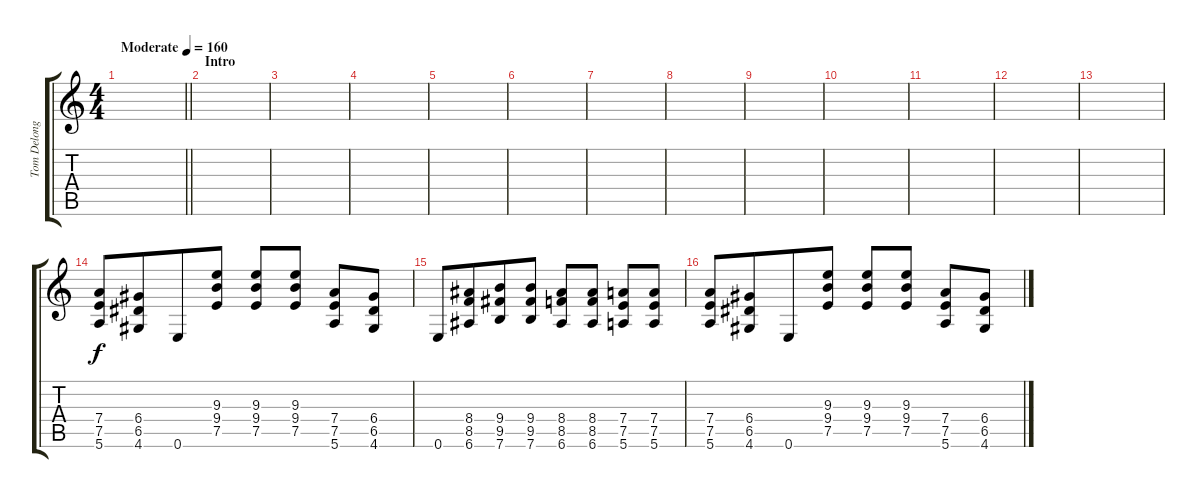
\track ("Tom Delonge Distorted Guitar Left Ear" "Tom Delong") {instrument overdrivenguitar}
\staff {score tabs}
\tuning (E4 B3 G3 D3 A2 E2) {hide}
\ts (4 4)
\tempo (160 "Moderate")
\clef g2
\barLineRight lightlight
\ks c
|
\section ("" "Intro")
|
|
|
|
|
|
|
|
|
|
|
|
(7.4 7.5 5.6).8 (6.4 6.5 4.6).8{beam merge} 0.6.8 (9.3 9.4 7.5).8 (9.3 9.4 7.5).8{beam merge} (9.3 9.4 7.5).8 (7.4 7.5 5.6).8{beam merge} (6.4 6.5 4.6).8 |
0.6.8{beam merge} (8.4 8.5 6.6).8{beam merge} (9.4 9.5 7.6).8{beam merge} (9.4 9.5 7.6).8 (8.4 8.5 6.6).8 (8.4 8.5 6.6).8 (7.4 7.5 5.6).8{beam merge} (7.4 7.5 5.6).8 |
(7.4 7.5 5.6).8 (6.4 6.5 4.6).8{beam merge} 0.6.8 (9.3 9.4 7.5).8 (9.3 9.4 7.5).8{beam merge} (9.3 9.4 7.5).8 (7.4 7.5 5.6).8{beam merge} (6.4 6.5 4.6).8
